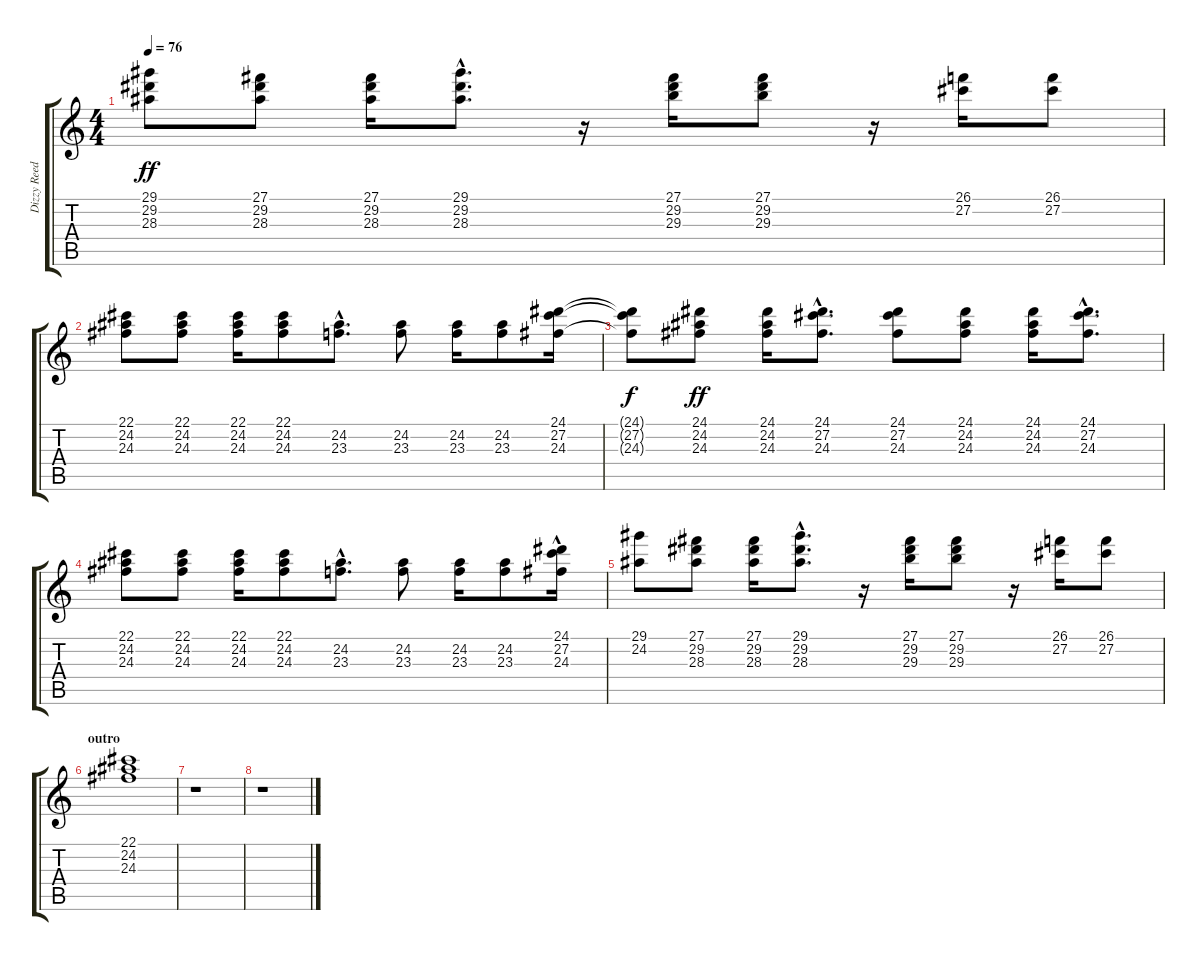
\track ("Dizzy Reed" "Dizzy Reed") {instrument brightacousticpiano}
\staff {score tabs}
\tuning (Eb4 Bb3 Gb3 Db3 Ab2 Eb2) {hide}
\ts (4 4)
\tempo 76
\clef g2
\ks c
(29.1 29.2 28.3).8{dy ff} (27.1 29.2 28.3).8 (27.1 29.2 28.3).16 (29.1{hac} 29.2{hac} 28.3{hac}).8{d} r.16 (27.1 29.2 29.3).16 (27.1 29.2 29.3).8 r.16 (26.1 27.2).16 (26.1 27.2).8 |
(22.1 24.2 24.3).8 (22.1 24.2 24.3).8 (22.1 24.2 24.3).16 (22.1 24.2 24.3).8 (24.2{hac} 23.3{hac}).8{d} (24.2 23.3).8 (24.2 23.3).16 (24.2 23.3).8 (24.1 27.2 24.3).16 |
(24.1{t} 27.2{t} 24.3{t}).8{dy f} (24.1 24.2 24.3).8{dy ff} (24.1 24.2 24.3).16 (24.1{hac} 27.2{hac} 24.3{hac}).8{d} (24.1 27.2 24.3).8 (24.1 24.2 24.3).8 (24.1 24.2 24.3).16 (24.1{hac} 27.2{hac} 24.3{hac}).8{d} |
(22.1 24.2 24.3).8 (22.1 24.2 24.3).8 (22.1 24.2 24.3).16 (22.1 24.2 24.3).8 (24.2{hac} 23.3{hac}).8{d} (24.2 23.3).8 (24.2 23.3).16 (24.2 23.3).8 (24.1{hac} 27.2 24.3).16 |
(29.1 24.2).8 (27.1 29.2 28.3).8 (27.1 29.2 28.3).16 (29.1{hac} 29.2{hac} 28.3{hac}).8{d} r.16 (27.1 29.2 29.3).16 (27.1 29.2 29.3).8 r.16 (26.1 27.2).16 (26.1 27.2).8 |
\section ("" "outro")
(22.1 24.2 24.3).1 |
r.1 |
r.1
